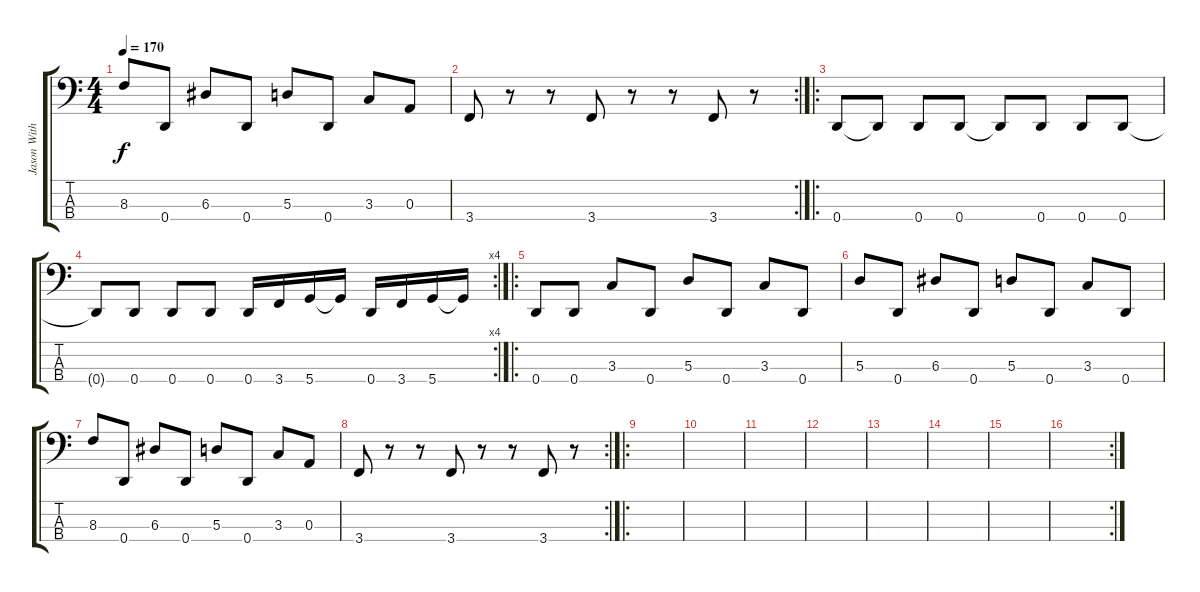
\track ("Jason Withers-Bass" "Jason With") {instrument electricbasspick}
\staff {score tabs}
\tuning (G2 D2 A1 D1) {hide}
\ts (4 4)
\tempo 170
\clef f4
\ks c
8.3.8{dy f} 0.4.8 6.3.8 0.4.8 5.3.8 0.4.8 3.3.8 0.3.8 |
\rc 2
3.4.8 r.8 r.8 3.4.8 r.8 r.8 3.4.8 r.8 |
\ro
0.4.8 0.4{t}.8 0.4.8 0.4.8 0.4{t}.8 0.4.8 0.4.8 0.4.8 |
\rc 4
0.4{t}.8 0.4.8 0.4.8 0.4.8 0.4.16 3.4.16 5.4.16 5.4{t}.16 0.4.16 3.4.16 5.4.16 5.4{t}.16 |
\ro
0.4.8 0.4.8 3.3.8 0.4.8 5.3.8 0.4.8 3.3.8 0.4.8 |
5.3.8 0.4.8 6.3.8 0.4.8 5.3.8 0.4.8 3.3.8 0.4.8 |
8.3.8 0.4.8 6.3.8 0.4.8 5.3.8 0.4.8 3.3.8 0.3.8 |
\rc 2
3.4.8 r.8 r.8 3.4.8 r.8 r.8 3.4.8 r.8 |
\ro
|
|
|
|
|
|
|
\rc 2
